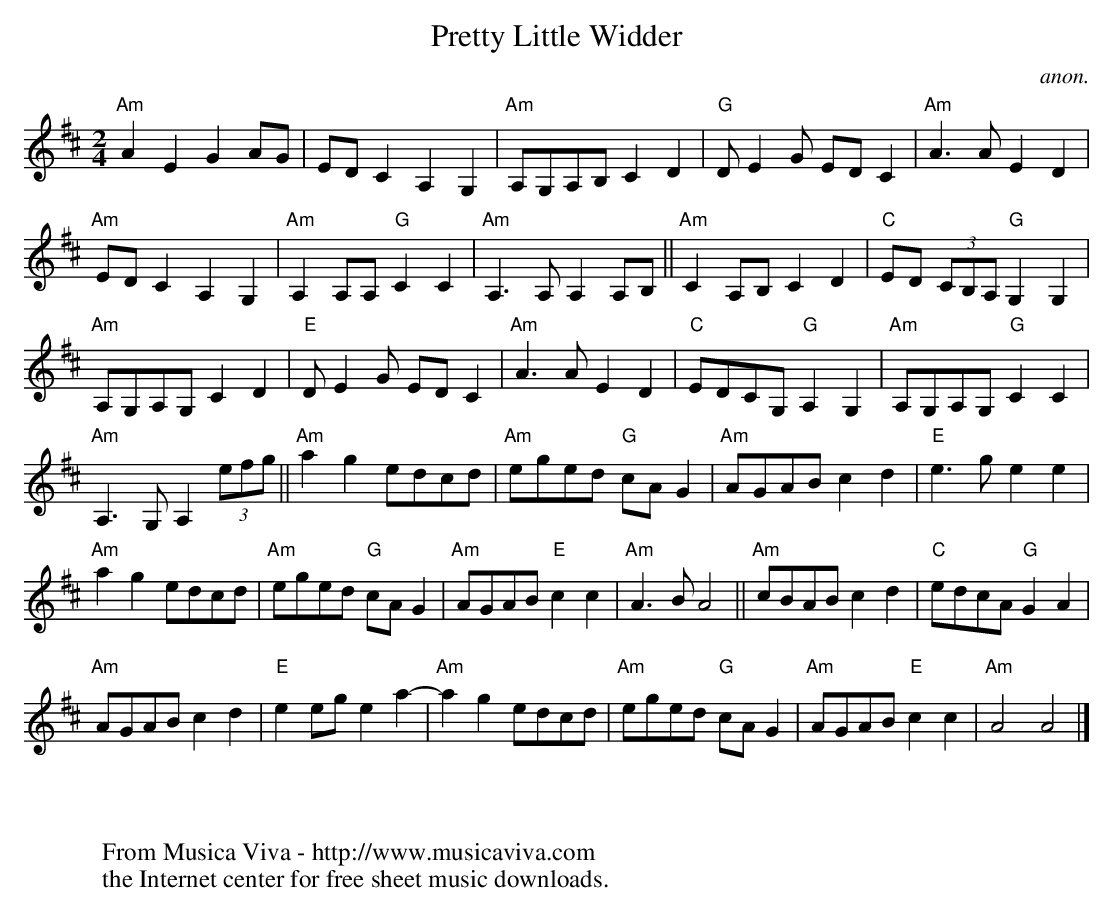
X:1
T:Pretty Little Widder
C:anon.
M:2/4
L:1/4
K:D
"Am"AEGA/G/|E/D/CA,G,|"Am"A,/G,/A,/B,/CD|"G"D/EG/ E/D/C|"Am"A3/A/ED|
"Am"E/D/CA,G,|"Am"A,A,/A,/"G"CC|"Am"A,3/A,/A,A,/B,/||"Am"CA,/B,/CD|"C"E/D/ (3C/B,/A,/"G"G,G,|
"Am"A,/G,/A,/G,/CD|"E"D/EG/ E/D/C|"Am"A3/A/ED|"C"E/D/C/G,/"G"A,G,|"Am"A,/G,/A,/G,/"G"CC|
"Am"A,3/G,/A,(3e/f/g/||"Am"age/d/c/d/|"Am"e/g/e/d/ "G"c/A/G|"Am"A/G/A/B/cd|"E"e3/g/ee|
"Am"age/d/c/d/|"Am"e/g/e/d/ "G"c/A/G|"Am"A/G/A/B/"E"cc|"Am"A3/B/A2||"Am"c/B/A/B/cd|"C"e/d/c/A/"G"GA|
"Am"A/G/A/B/cd|"E"ee/g/ea-|"Am"age/d/c/d/|"Am"e/g/e/d/ "G"c/A/G|"Am"A/G/A/B/"E"cc|"Am"A2A2|]
W:
W:
W:  From Musica Viva - http://www.musicaviva.com
W:  the Internet center for free sheet music downloads.
